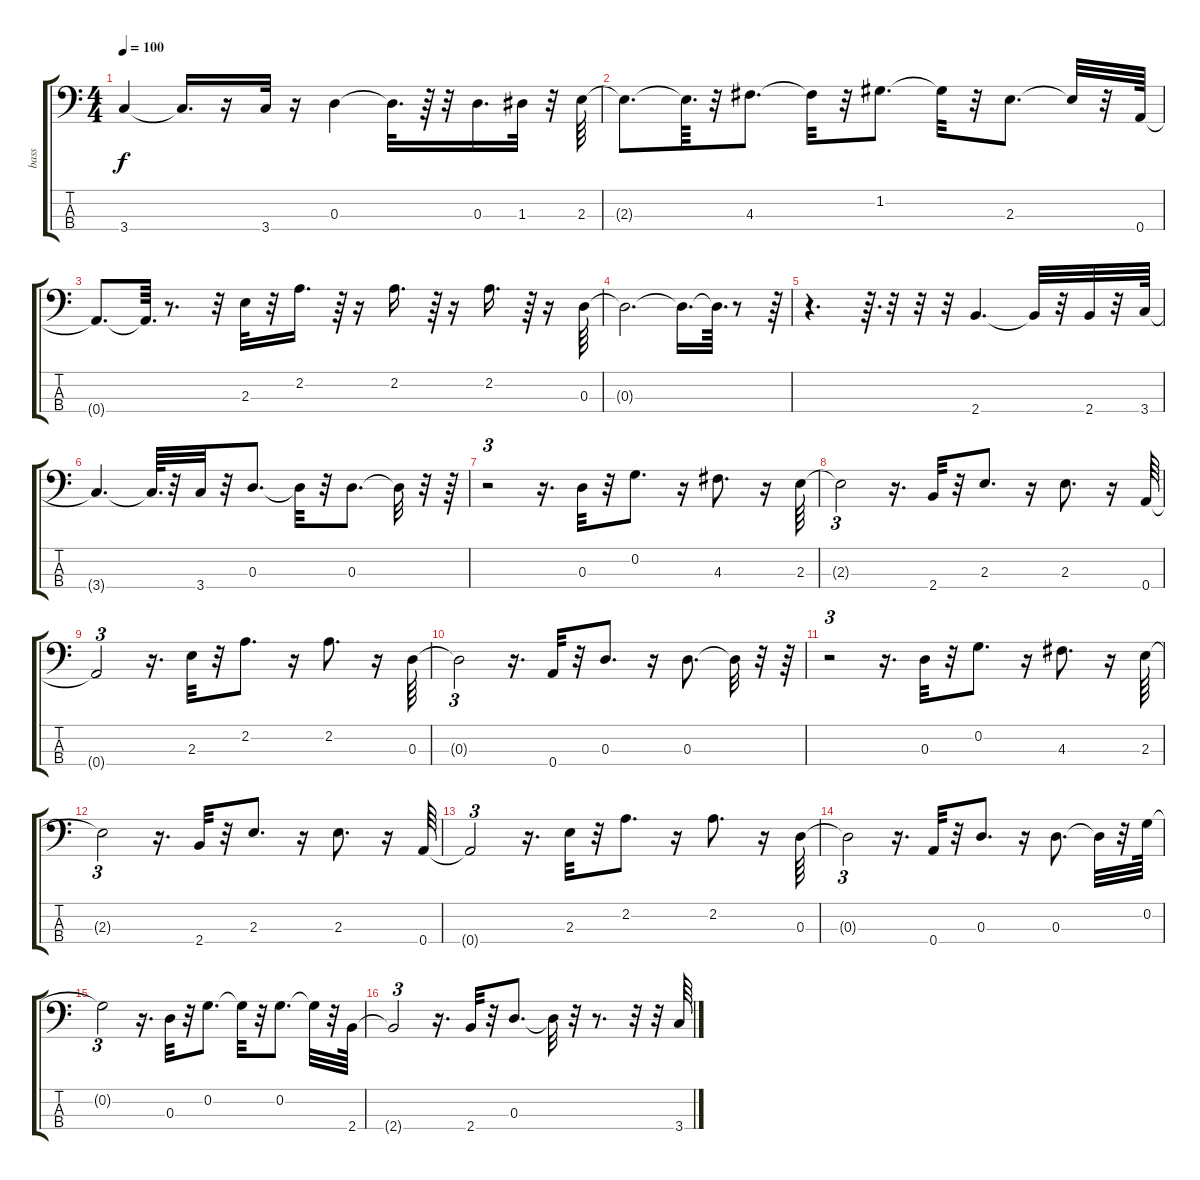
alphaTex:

\track ("bass" "bass") {instrument electricbassfinger}
\staff {score tabs}
\tuning (C-1 G2 D2 A1) {hide}
\ts (4 4)
\tempo 100
\clef f4
\ks c
3.4.4{dy f} 3.4{t}.16{d} r.16 3.4.32 r.16 0.3.4 0.3{t}.32{d} r.64 r.32 0.3.16{d} 1.3.32 r.32 2.3.64 |
2.3{t}.8{d} 2.3{t}.64{d} r.32 4.3.8{d} 4.3{t}.32 r.32 1.2.8{d} 1.2{t}.32 r.32 2.3.8{d} 2.3{t}.32 r.32 0.4.64 |
0.4{t}.8{d} 0.4{t}.64{d} r.8{d} r.32 2.3.32 r.32 2.2.16{d} r.64 r.16 2.2.16{d} r.64 r.16 2.2.16{d} r.64 r.16 0.3.64 |
0.3{t}.2{d} 0.3{t}.16{d} 0.3{t}.64{d} r.8 r.64 |
r.4{d} r.64{d} r.32 r.32 r.32 2.4.4{d} 2.4{t}.32 r.32 2.4.32 r.32 3.4.64 |
3.4{t}.4{d} 3.4{t}.64{d} r.32 3.4.32 r.32 0.3.8{d} 0.3{t}.32 r.32 0.3.8{d} 0.3{t}.32 r.32 r.64 |
r.2{tu (3 2)} r.16{d} 0.3.32 r.32 0.2.8{d} r.16 4.3.8{d} r.16 2.3.64 |
2.3{t}.2{tu (3 2)} r.16{d} 2.4.32 r.32 2.3.8{d} r.16 2.3.8{d} r.16 0.4.64 |
0.4{t}.2{tu (3 2)} r.16{d} 2.3.32 r.32 2.2.8{d} r.16 2.2.8{d} r.16 0.3.64 |
0.3{t}.2{tu (3 2)} r.16{d} 0.4.32 r.32 0.3.8{d} r.16 0.3.8{d} 0.3{t}.32 r.32 r.64 |
r.2{tu (3 2)} r.16{d} 0.3.32 r.32 0.2.8{d} r.16 4.3.8{d} r.16 2.3.64 |
2.3{t}.2{tu (3 2)} r.16{d} 2.4.32 r.32 2.3.8{d} r.16 2.3.8{d} r.16 0.4.64 |
0.4{t}.2{tu (3 2)} r.16{d} 2.3.32 r.32 2.2.8{d} r.16 2.2.8{d} r.16 0.3.64 |
0.3{t}.2{tu (3 2)} r.16{d} 0.4.32 r.32 0.3.8{d} r.16 0.3.8{d} 0.3{t}.32 r.32 0.2.64 |
0.2{t}.2{tu (3 2)} r.16{d} 0.3.32 r.32 0.2.8{d} 0.2{t}.32 r.32 0.2.8{d} 0.2{t}.32 r.32 2.4.64 |
2.4{t}.2{tu (3 2)} r.16{d} 2.4.32 r.32 0.3.8{d} 0.3{t}.32 r.32 r.8{d} r.32 r.32 3.4.64
